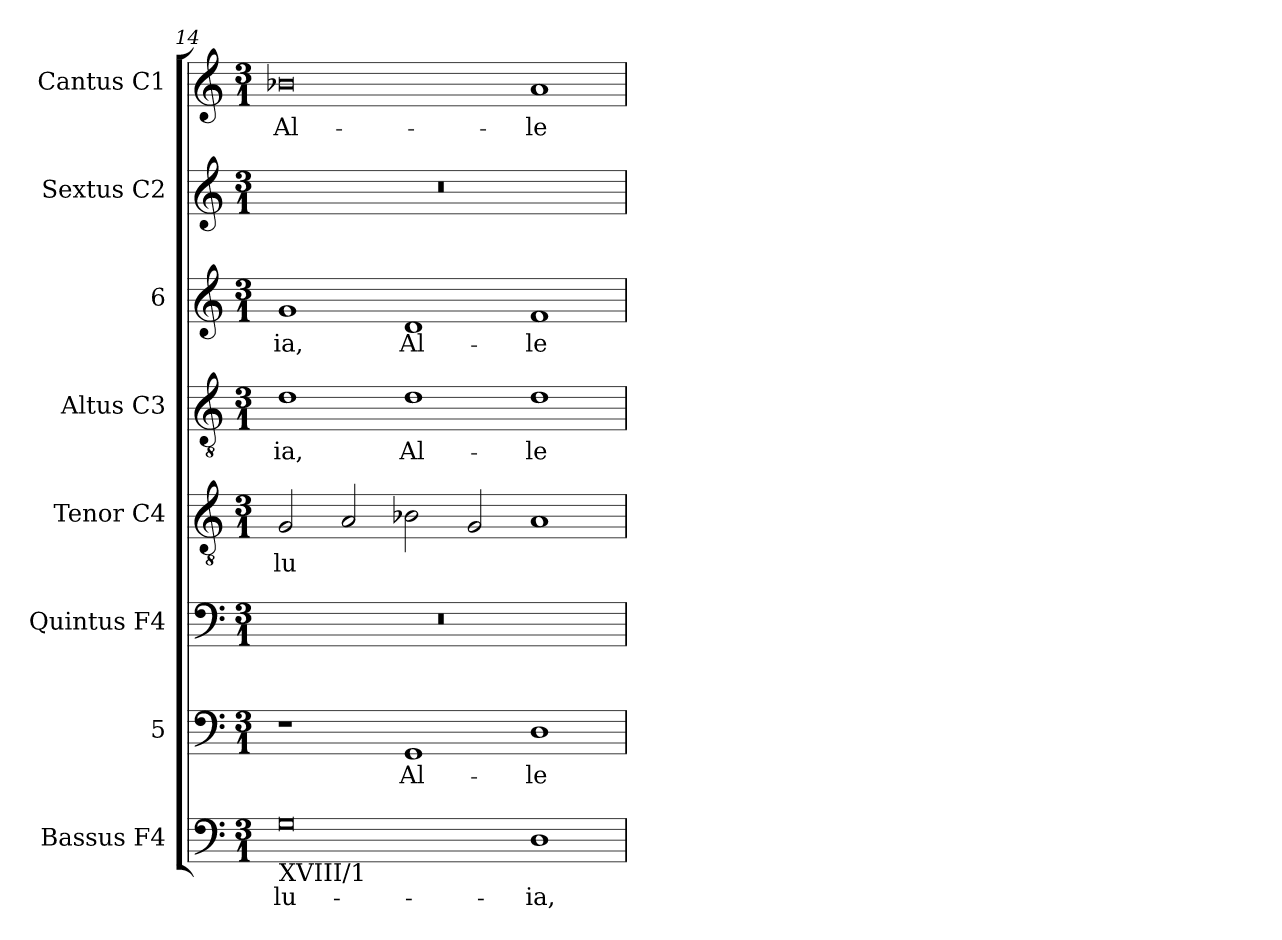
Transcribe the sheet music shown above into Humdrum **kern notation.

**kern	**text	**kern	**text	**kern	**kern	**text	**kern	**text	**kern	**text	**kern	**kern	**text
*part8	*part8	*part7	*part7	*part6	*part5	*part5	*part4	*part4	*part3	*part3	*part2	*part1	*part1
*staff8	*staff8	*staff7	*staff7	*staff6	*staff5	*staff5	*staff4	*staff4	*staff3	*staff3	*staff2	*staff1	*staff1
*I"Bassus  F4	*	*I"5	*	*I"Quintus  F4	*I"Tenor  C4	*	*I"Altus  C3	*	*I"6	*	*I"Sextus  C2	*I"Cantus  C1	*
*I'B	*	*	*	*	*I'T	*	*I'A	*	*	*	*	*I'C	*
*clefF4	*	*clefF4	*	*clefF4	*clefGv2	*	*clefGv2	*	*clefG2	*	*clefG2	*clefG2	*
*k[]	*	*k[]	*	*k[]	*k[]	*	*k[]	*	*k[]	*	*k[]	*k[]	*
*C:	*	*C:	*	*C:	*C:	*	*C:	*	*C:	*	*C:	*C:	*
*M3/1	*	*M3/1	*	*M3/1	*M3/1	*	*M3/1	*	*M3/1	*	*M3/1	*M3/1	*
=14	=14	=14	=14	=14	=14	=14	=14	=14	=14	=14	=14	=14	=14
!LO:TX:b:t=XVIII/1	!	!	!	!	!	!	!	!	!	!	!	!	!
!	!LO:LY:b:cj	!	!	!	!	!LO:LY:b:cj	!	!LO:LY:b:cj	!	!LO:LY:b:cj	!	!	!LO:LY:b:cj
0G	-lu-	1r	.	0.r	2G/	-lu-	1d	-ia,	1g	-ia,	0.r	0b-X	Al-
!	!	!	!	!	!	!LO:LY:b:cj	!	!	!	!	!	!	!
.	.	.	.	.	2A/	--	.	.	.	.	.	.	.
!	!	!	!LO:LY:b:cj	!	!	!LO:LY:b:cj	!	!LO:LY:b:cj	!	!LO:LY:b:cj	!	!	!
.	.	1GG	Al-	.	2B-X\	--	1d	Al-	1d	Al-	.	.	.
!	!	!	!	!	!	!LO:LY:b:cj	!	!	!	!	!	!	!
.	.	.	.	.	2G/	--	.	.	.	.	.	.	.
!	!LO:LY:b:cj	!	!LO:LY:b:cj	!	!	!LO:LY:b:cj	!	!LO:LY:b:cj	!	!LO:LY:b:cj	!	!	!LO:LY:b:cj
1D	-ia,	1D	-le-	.	1A	--	1d	-le-	1f	-le-	.	1a	-le-
=	=	=	=	=	=	=	=	=	=	=	=	=	=
*-	*-	*-	*-	*-	*-	*-	*-	*-	*-	*-	*-	*-	*-
